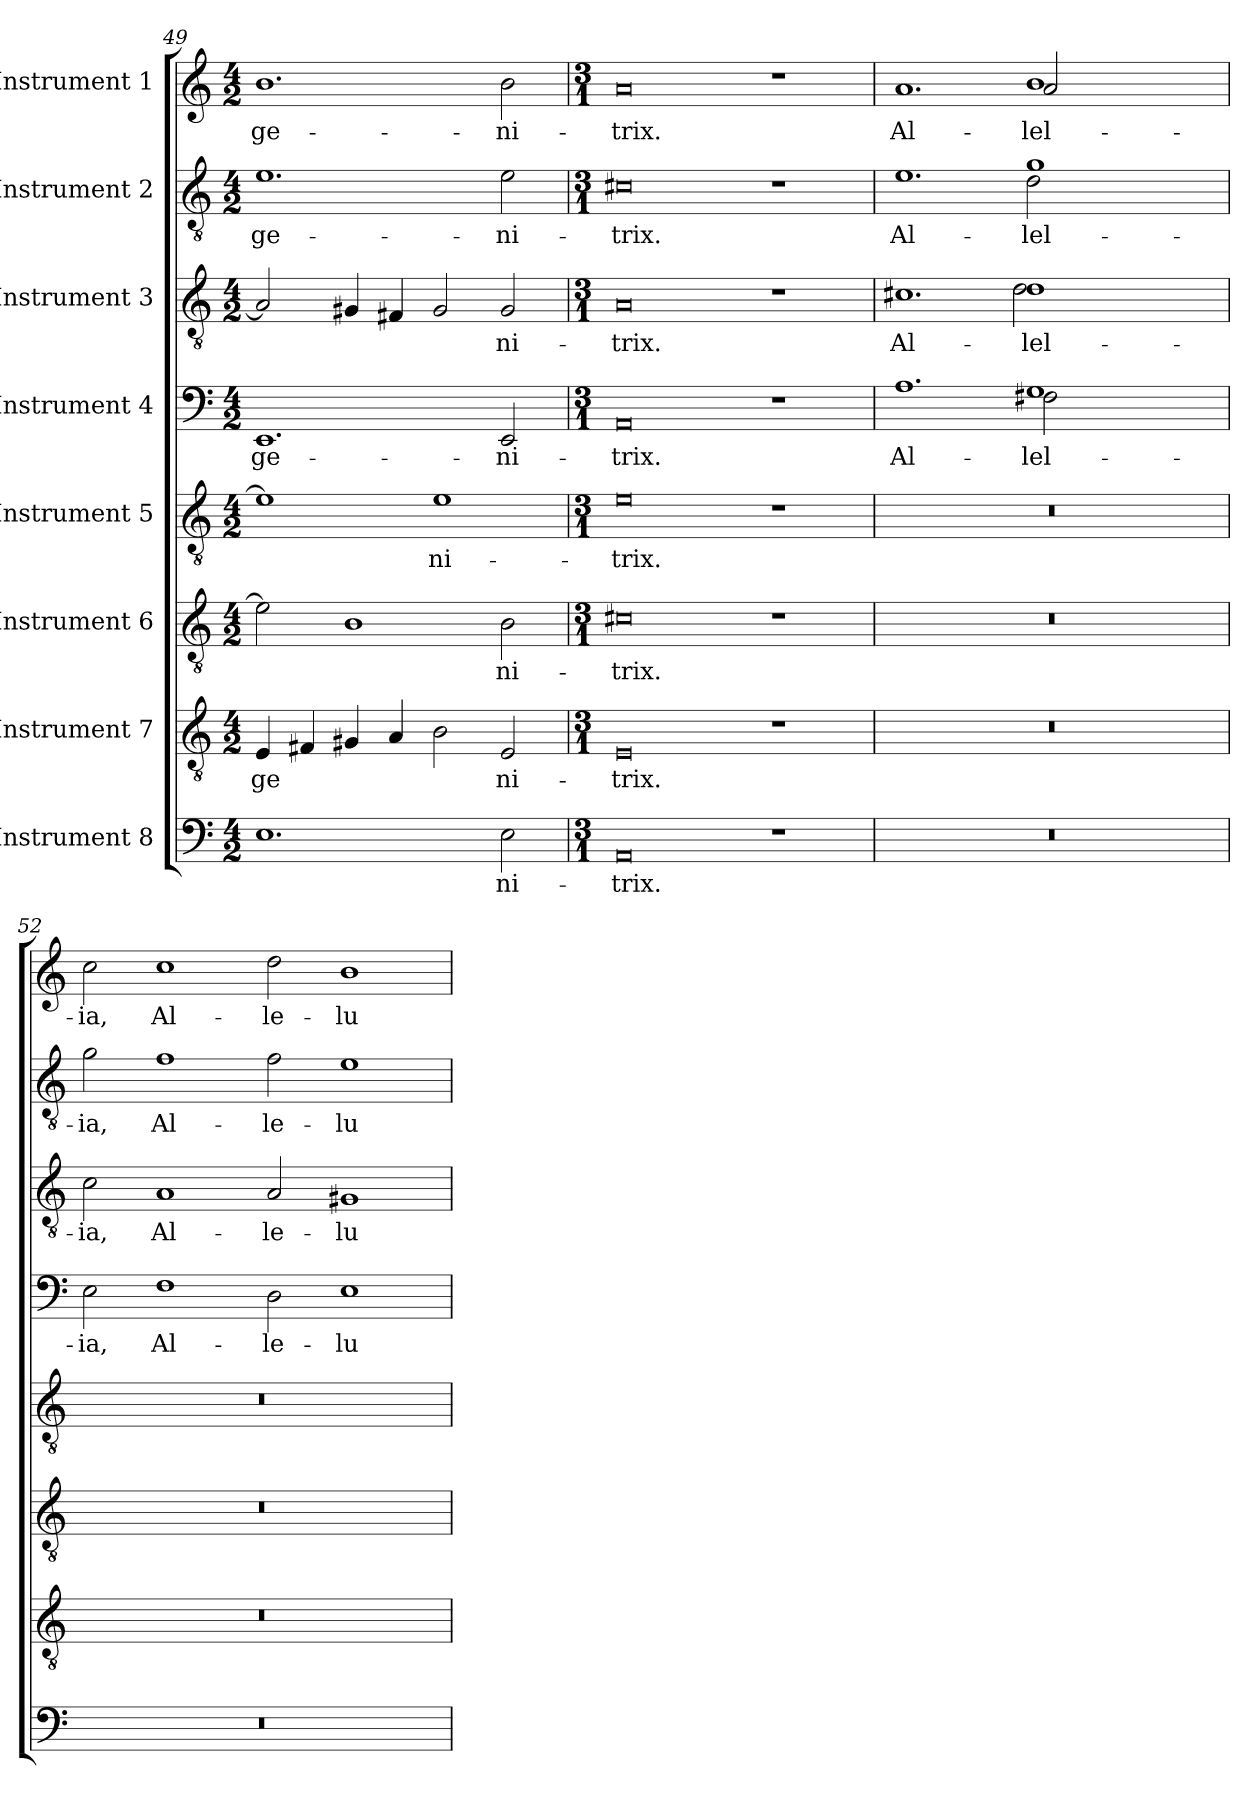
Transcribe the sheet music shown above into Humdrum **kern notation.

**kern	**text	**kern	**text	**kern	**text	**kern	**text	**kern	**text	**kern	**text	**kern	**text	**kern	**text
*part8	*part8	*part7	*part7	*part6	*part6	*part5	*part5	*part4	*part4	*part3	*part3	*part2	*part2	*part1	*part1
*staff8	*staff8	*staff7	*staff7	*staff6	*staff6	*staff5	*staff5	*staff4	*staff4	*staff3	*staff3	*staff2	*staff2	*staff1	*staff1
*I"Instrument 8	*	*I"Instrument 7	*	*I"Instrument 6	*	*I"Instrument 5	*	*I"Instrument 4	*	*I"Instrument 3	*	*I"Instrument 2	*	*I"Instrument 1	*
*clefF4	*	*clefGv2	*	*clefGv2	*	*clefGv2	*	*clefF4	*	*clefGv2	*	*clefGv2	*	*clefG2	*
*k[]	*	*k[]	*	*k[]	*	*k[]	*	*k[]	*	*k[]	*	*k[]	*	*k[]	*
*C:	*	*C:	*	*C:	*	*C:	*	*C:	*	*C:	*	*C:	*	*C:	*
*M4/2	*	*M4/2	*	*M4/2	*	*M4/2	*	*M4/2	*	*M4/2	*	*M4/2	*	*M4/2	*
=49	=49	=49	=49	=49	=49	=49	=49	=49	=49	=49	=49	=49	=49	=49	=49
!	!LO:LY:b:cj	!	!LO:LY:b:cj	!	!LO:LY:b:cj	!	!LO:LY:b:cj	!	!LO:LY:b:cj	!	!LO:LY:b:cj	!	!LO:LY:b:cj	!	!LO:LY:b:cj
1.E	--	4E/	ge-	2e\]	--	1e]	--	1.EE	ge-	2A/]	--	1.e	ge-	1.b	ge-
!	!	!	!LO:LY:b:cj	!	!	!	!	!	!	!	!	!	!	!	!
.	.	4F#X/	--	.	.	.	.	.	.	.	.	.	.	.	.
!	!	!	!LO:LY:b:cj	!	!LO:LY:b:cj	!	!	!	!	!	!LO:LY:b:cj	!	!	!	!
.	.	4G#X/	--	1B	--	.	.	.	.	4G#X/	--	.	.	.	.
!	!	!	!LO:LY:b:cj	!	!	!	!	!	!	!	!LO:LY:b:cj	!	!	!	!
.	.	4A/	--	.	.	.	.	.	.	4F#X/	--	.	.	.	.
!	!	!	!LO:LY:b:cj	!	!	!	!LO:LY:b:cj	!	!	!	!LO:LY:b:cj	!	!	!	!
.	.	2B\	--	.	.	1e	-ni-	.	.	2G#/	--	.	.	.	.
!	!LO:LY:b:cj	!	!LO:LY:b:cj	!	!LO:LY:b:cj	!	!	!	!LO:LY:b:cj	!	!LO:LY:b:cj	!	!LO:LY:b:cj	!	!LO:LY:b:cj
2E\	-ni-	2E/	-ni-	2B\	-ni-	.	.	2EE/	-ni-	2G#/	-ni-	2e\	-ni-	2b\	-ni-
!!LO:PB:g=z
=50	=50	=50	=50	=50	=50	=50	=50	=50	=50	=50	=50	=50	=50	=50	=50
*M3/1	*	*M3/1	*	*M3/1	*	*M3/1	*	*M3/1	*	*M3/1	*	*M3/1	*	*M3/1	*
!	!LO:LY:b:cj	!	!LO:LY:b:cj	!	!LO:LY:b:cj	!	!LO:LY:b:cj	!	!LO:LY:b:cj	!	!LO:LY:b:cj	!	!LO:LY:b:cj	!	!LO:LY:b:cj
0AA	-trix.	0E	-trix.	0c#X	-trix.	0e	-trix.	0AA	-trix.	0A	-trix.	0c#X	-trix.	0a	-trix.
1r	.	1r	.	1r	.	1r	.	1r	.	1r	.	1r	.	1r	.
=51	=51	=51	=51	=51	=51	=51	=51	=51	=51	=51	=51	=51	=51	=51	=51
!	!	!	!	!	!	!	!	!	!LO:LY:b:cj	!	!LO:LY:b:cj	!	!LO:LY:b:cj	!	!LO:LY:b:cj
*	*	*	*	*	*	*	*	*^	*	*^	*	*^	*	*^	*
0.r	.	0.r	.	0.r	.	0.r	.	1.A	1.ryy	Al-	1.c#X	1.ryy	Al-	1.e	1.ryy	Al-	1.a	1.ryy	Al-
!	!	!	!	!	!	!	!	!	!	!LO:LY:b:cj	!	!	!LO:LY:b:cj	!	!	!LO:LY:b:cj	!	!	!LO:LY:b:cj
.	.	.	.	.	.	.	.	1G	2F#X\	-lel-	1d	2d\	-lel-	1g	2d\	-lel-	1b	2a/	-lel-
.	.	.	.	.	.	.	.	.	2ryy	.	.	2ryy	.	.	2ryy	.	.	2ryy	.
.	.	.	.	.	.	.	.	2ryy	2ryy	.	2ryy	2ryy	.	2ryy	2ryy	.	2ryy	2ryy	.
=52	=52	=52	=52	=52	=52	=52	=52	=52	=52	=52	=52	=52	=52	=52	=52	=52	=52	=52	=52
!	!	!	!	!	!	!	!	!	!	!LO:LY:b:cj	!	!	!LO:LY:b:cj	!	!	!LO:LY:b:cj	!	!	!LO:LY:b:cj
*	*	*	*	*	*	*	*	*v	*v	*	*	*	*	*v	*v	*	*v	*v	*
*	*	*	*	*	*	*	*	*	*	*v	*v	*	*	*	*	*
0.r	.	0.r	.	0.r	.	0.r	.	2E\	-ia,	2c\	-ia,	2g\	-ia,	2cc\	-ia,
!	!	!	!	!	!	!	!	!	!LO:LY:b:cj	!	!LO:LY:b:cj	!	!LO:LY:b:cj	!	!LO:LY:b:cj
.	.	.	.	.	.	.	.	1F	Al-	1A	Al-	1f	Al-	1cc	Al-
!	!	!	!	!	!	!	!	!	!LO:LY:b:cj	!	!LO:LY:b:cj	!	!LO:LY:b:cj	!	!LO:LY:b:cj
.	.	.	.	.	.	.	.	2D\	-le-	2A/	-le-	2f\	-le-	2dd\	-le-
!	!	!	!	!	!	!	!	!	!LO:LY:b:cj	!	!LO:LY:b:cj	!	!LO:LY:b:cj	!	!LO:LY:b:cj
.	.	.	.	.	.	.	.	1E	-lu-	1G#X	-lu-	1e	-lu-	1b	-lu-
=	=	=	=	=	=	=	=	=	=	=	=	=	=	=	=
*-	*-	*-	*-	*-	*-	*-	*-	*-	*-	*-	*-	*-	*-	*-	*-
